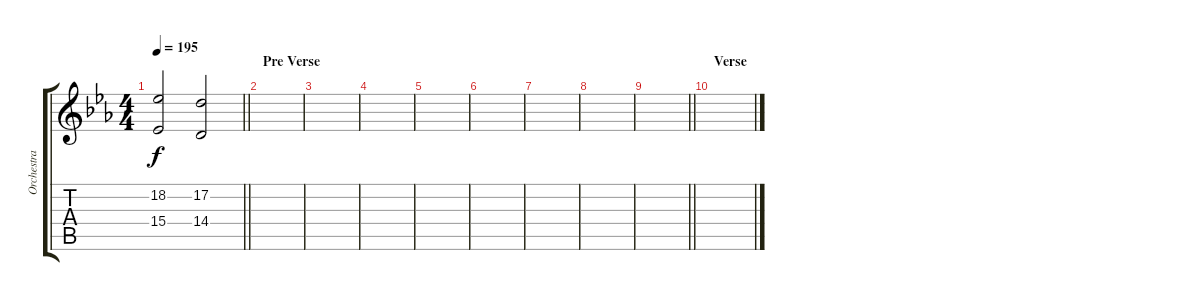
\track ("Orchestra" "Orchestra") {instrument viola}
\staff {score tabs}
\tuning (D4 A3 F3 C3 G2 C2) {hide}
\ts (4 4)
\tempo 195
\clef g2
\barLineRight lightlight
\ks cminor
(18.2 15.4).2{dy f} (17.2 14.4).2 |
\section ("" "Pre Verse")
|
|
|
|
|
|
|
\barLineRight lightlight
|
\section ("" "Verse")
